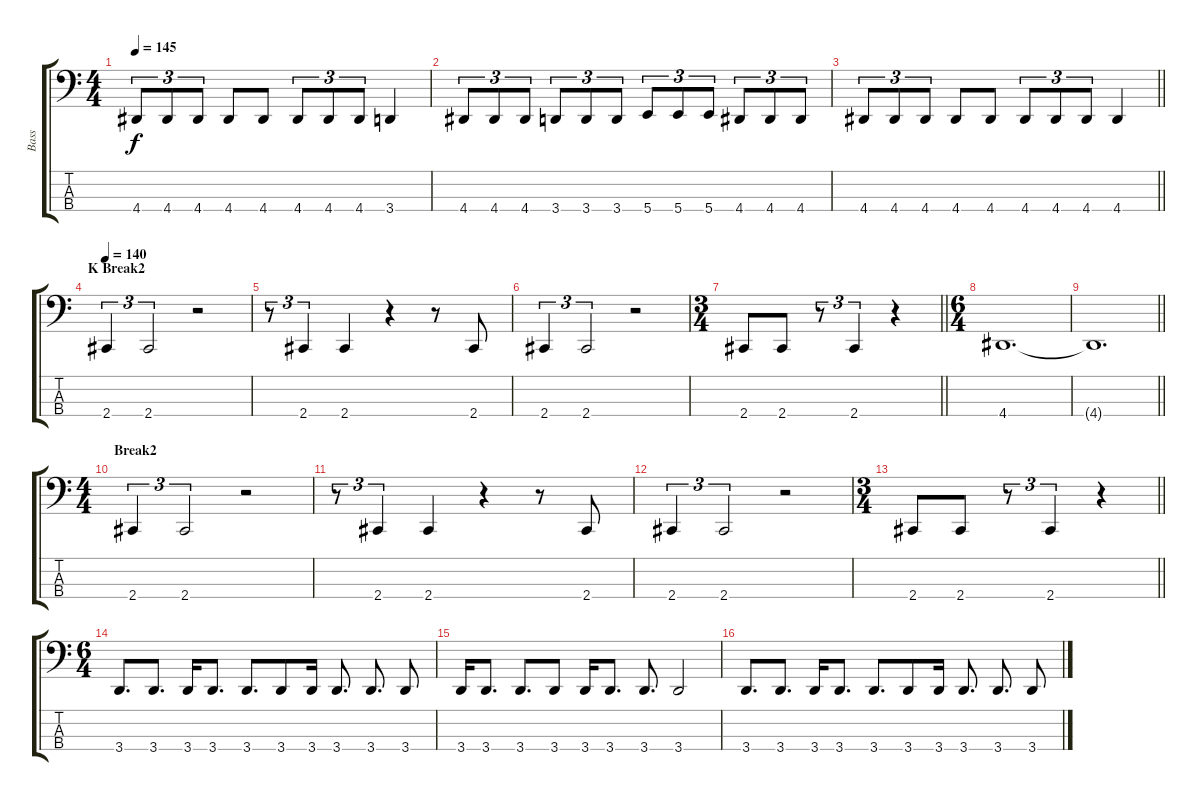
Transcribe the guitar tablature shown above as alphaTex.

\track ("Bass" "Bass") {instrument electricbasspick}
\staff {score tabs}
\tuning (E2 B1 Gb1 B0) {hide}
\ts (4 4)
\tempo 145
\clef f4
\ks c
4.4.8{tu (3 2) dy f} 4.4.8{tu (3 2)} 4.4.8{tu (3 2)} 4.4.8 4.4.8 4.4.8{tu (3 2)} 4.4.8{tu (3 2)} 4.4.8{tu (3 2)} 3.4.4 |
4.4.8{tu (3 2)} 4.4.8{tu (3 2)} 4.4.8{tu (3 2)} 3.4.8{tu (3 2)} 3.4.8{tu (3 2)} 3.4.8{tu (3 2)} 5.4.8{tu (3 2)} 5.4.8{tu (3 2)} 5.4.8{tu (3 2)} 4.4.8{tu (3 2)} 4.4.8{tu (3 2)} 4.4.8{tu (3 2)} |
\barLineRight lightlight
4.4.8{tu (3 2)} 4.4.8{tu (3 2)} 4.4.8{tu (3 2)} 4.4.8 4.4.8 4.4.8{tu (3 2)} 4.4.8{tu (3 2)} 4.4.8{tu (3 2)} 4.4.4 |
\section ("" "K Break2")
\tempo 140
2.4.4{tu (3 2)} 2.4.2{tu (3 2)} r.2 |
r.8{tu (3 2)} 2.4.4{tu (3 2)} 2.4.4 r.4 r.8 2.4.8 |
2.4.4{tu (3 2)} 2.4.2{tu (3 2)} r.2 |
\ts (3 4)
\barLineRight lightlight
2.4.8 2.4.8 r.8{tu (3 2)} 2.4.4{tu (3 2)} r.4 |
\ts (6 4)
4.4.1{d} |
\barLineRight lightlight
4.4{t}.1{d} |
\ts (4 4)
\section ("" "Break2")
2.4.4{tu (3 2)} 2.4.2{tu (3 2)} r.2 |
r.8{tu (3 2)} 2.4.4{tu (3 2)} 2.4.4 r.4 r.8 2.4.8 |
2.4.4{tu (3 2)} 2.4.2{tu (3 2)} r.2 |
\ts (3 4)
\barLineRight lightlight
2.4.8 2.4.8 r.8{tu (3 2)} 2.4.4{tu (3 2)} r.4 |
\ts (6 4)
3.4.8{d} 3.4.8{d} 3.4.16 3.4.8{d beam split} 3.4.8{d beam merge} 3.4.8 3.4.16 3.4.8{d beam split} 3.4.8{d} 3.4.8 |
3.4.16 3.4.8{d beam split} 3.4.8{d} 3.4.8 3.4.16 3.4.8{d beam split} 3.4.8{d} 3.4.2 |
3.4.8{d} 3.4.8{d} 3.4.16 3.4.8{d beam split} 3.4.8{d beam merge} 3.4.8 3.4.16 3.4.8{d beam split} 3.4.8{d} 3.4.8
